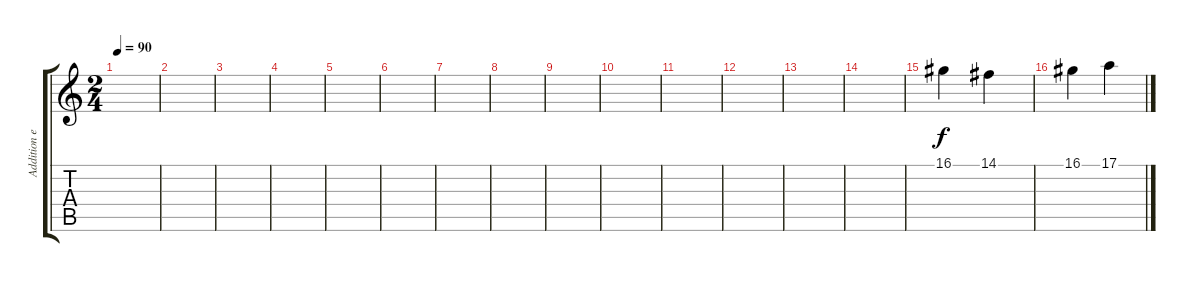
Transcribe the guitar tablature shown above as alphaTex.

\track ("Addition effects + instruments" "Addition e") {instrument stringensemble1}
\staff {score tabs}
\tuning (E4 B3 G3 D3 A2 E2) {hide}
\ts (2 4)
\tempo 90
\clef g2
\ks c
|
|
|
|
|
|
|
|
|
|
|
|
|
|
16.1.4{instrument stringensemble1} 14.1.4 |
16.1.4 17.1.4
